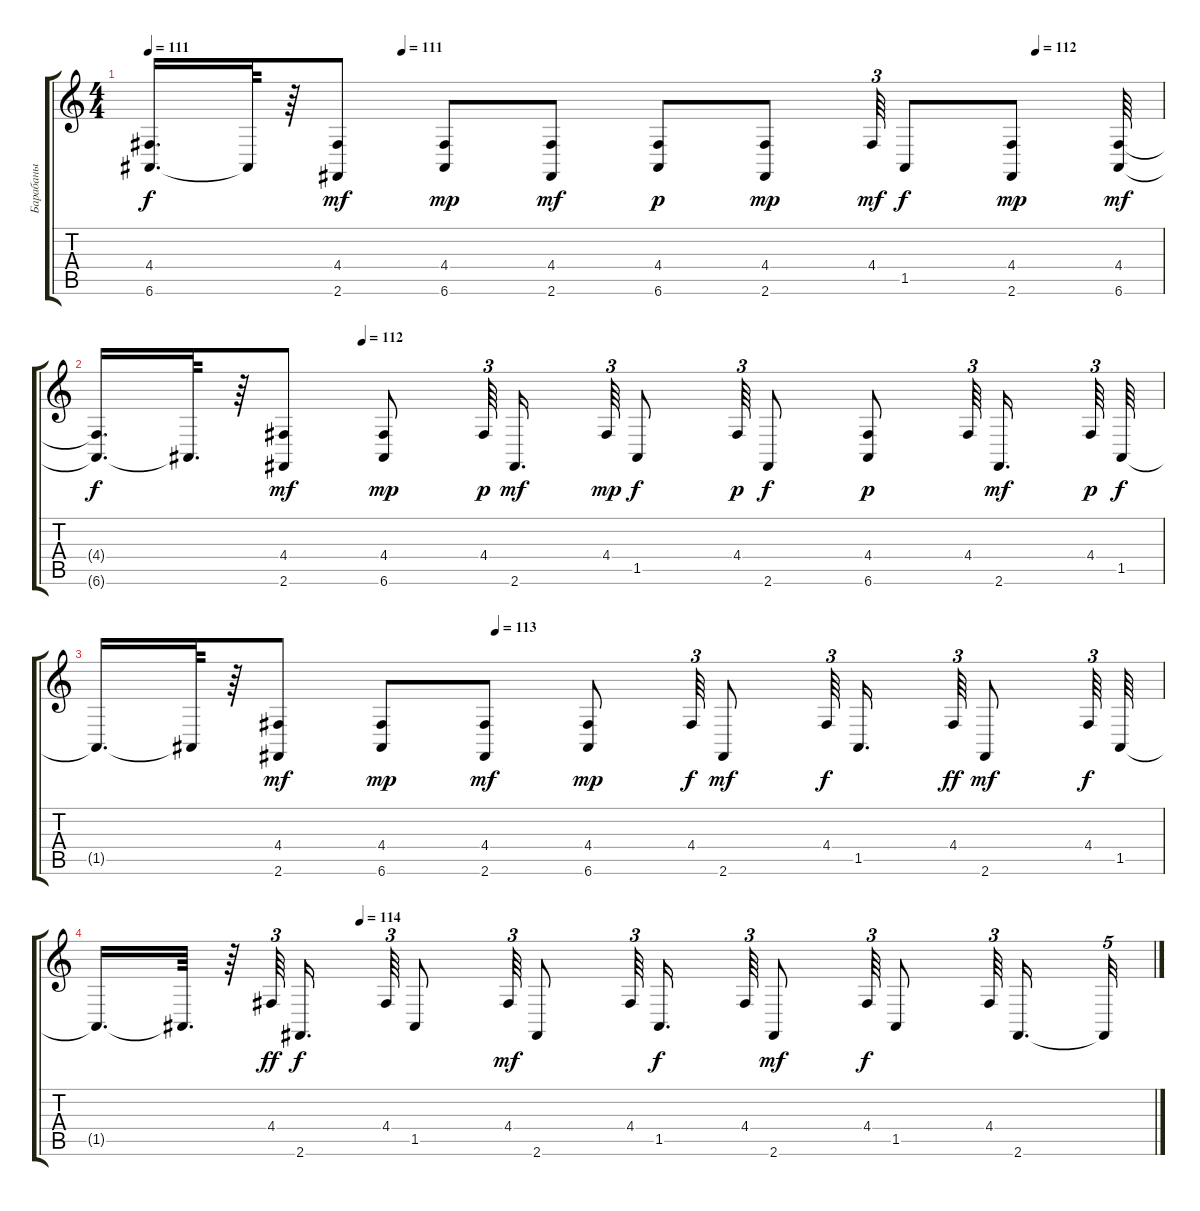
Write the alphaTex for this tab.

\track ("Барабаны" "Барабаны") {instrument drawbarorgan}
\staff {score tabs}
\tuning (E4 B3 G3 D3 A2 E2) {hide}
\ts (4 4)
\tempo 111
\tempo (111 0.25)
\tempo (112 0.875)
\clef g2
\ks c
(4.4{t} 6.6{t}).16{d dy f} 6.6{t}.64 r.64 (4.4 2.6).8{dy mf} (4.4 6.6).8{dy mp} (4.4 2.6).8{dy mf} (4.4 6.6).8{dy p} (4.4 2.6).8{dy mp} 4.4.64{tu (3 2) dy mf} 1.5.8{dy f} (4.4 2.6).8{dy mp} (4.4 6.6).64{dy mf} |
\tempo (112 0.25)
(4.4{t} 6.6{t}).16{d dy f} 6.6{t}.64{d} r.64 (4.4 2.6).8{dy mf} (4.4 6.6).8{dy mp} 4.4.64{tu (3 2) dy p} 2.6.16{d dy mf} 4.4.64{tu (3 2) dy mp} 1.5.8{dy f} 4.4.64{tu (3 2) dy p} 2.6.8{dy f} (4.4 6.6).8{dy p} 4.4.64{tu (3 2)} 2.6.16{d dy mf} 4.4.64{tu (3 2) dy p} 1.5.64{dy f} |
\tempo (113 0.375)
1.5{t}.16{d} 1.5{t}.64 r.64 (4.4 2.6).8{dy mf} (4.4 6.6).8{dy mp} (4.4 2.6).8{dy mf} (4.4 6.6).8{dy mp} 4.4.64{tu (3 2) dy f} 2.6.8{dy mf} 4.4.64{tu (3 2) dy f} 1.5.16{d} 4.4.64{tu (3 2) dy ff} 2.6.8{dy mf} 4.4.64{tu (3 2) dy f} 1.5.64 |
\tempo (114 0.25)
1.5{t}.16{d} 1.5{t}.64{d} r.64 4.4.64{tu (3 2) dy ff} 2.6.16{d dy f} 4.4.64{tu (3 2)} 1.5.8 4.4.64{tu (3 2) dy mf} 2.6.8 4.4.64{tu (3 2)} 1.5.16{d dy f} 4.4.64{tu (3 2)} 2.6.8{dy mf} 4.4.64{tu (3 2) dy f} 1.5.8 4.4.64{tu (3 2)} 2.6.16{d} 2.6{t}.32{tu (5 4)}
